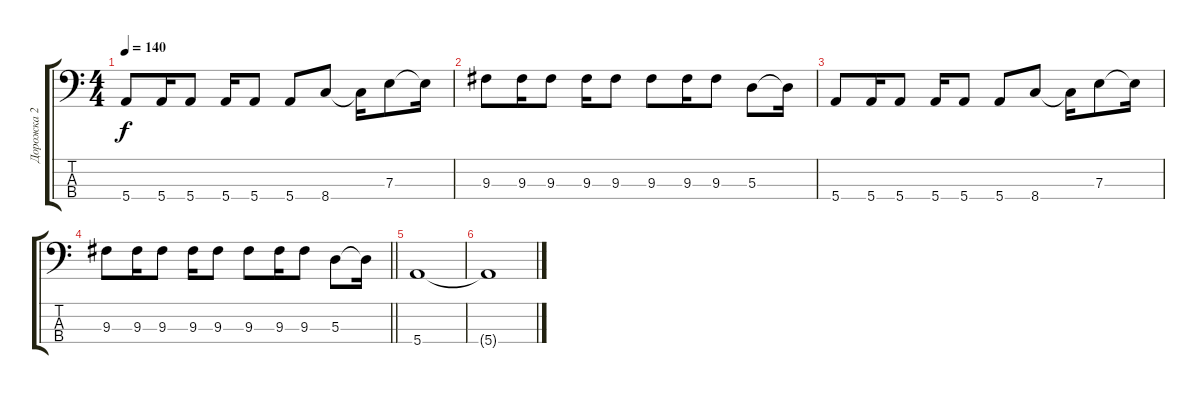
\track ("Дорожка 2" "Дорожка 2") {instrument electricbasspick}
\staff {score tabs}
\tuning (G2 D2 A1 E1) {hide}
\ts (4 4)
\tempo 140
\clef f4
\ks c
5.4.8{dy f} 5.4.16 5.4.8 5.4.16 5.4.8 5.4.8 8.4.8 8.4{t}.16 7.3.8 7.3{t}.16 |
9.3.8 9.3.16 9.3.8 9.3.16 9.3.8 9.3.8 9.3.16 9.3.8 5.3.8 5.3{t}.16 |
5.4.8 5.4.16 5.4.8 5.4.16 5.4.8 5.4.8 8.4.8 8.4{t}.16 7.3.8 7.3{t}.16 |
\barLineRight lightlight
9.3.8 9.3.16 9.3.8 9.3.16 9.3.8 9.3.8 9.3.16 9.3.8 5.3.8 5.3{t}.16 |
5.4.1 |
5.4{t}.1
